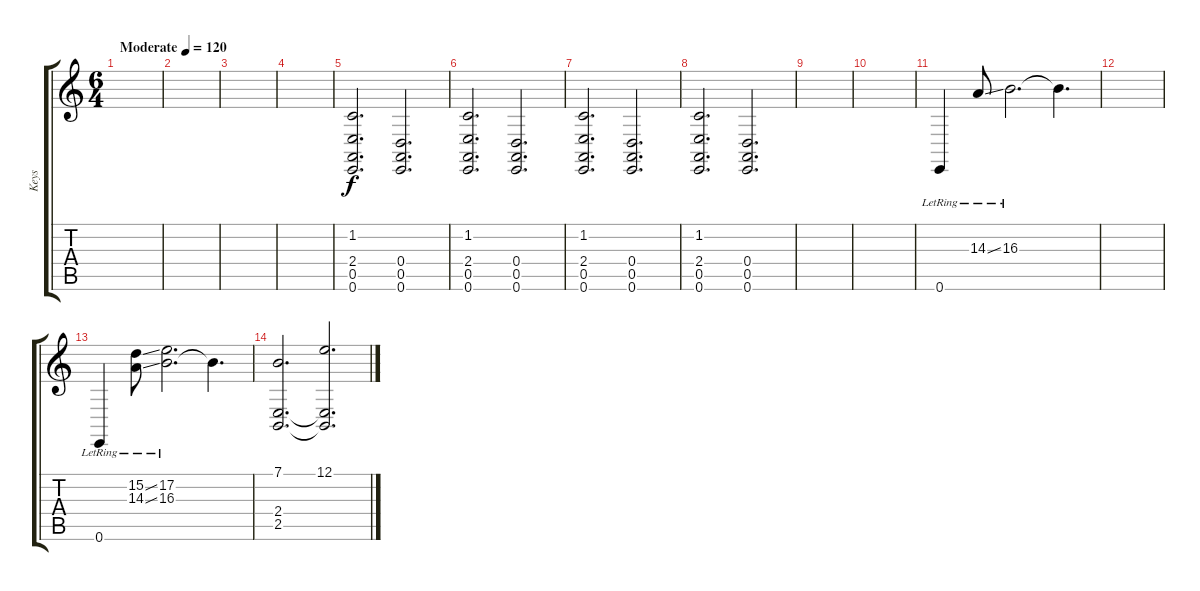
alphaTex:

\track ("Keys" "Keys") {instrument electricpiano1}
\staff {score tabs}
\tuning (E4 B3 G3 D3 A2 E2) {hide}
\ts (6 4)
\tempo (120 "Moderate")
\clef g2
\ks c
|
|
|
|
(1.2 2.4 0.5 0.6).2{d} (0.4 0.5 0.6).2{d} |
(1.2 2.4 0.5 0.6).2{d} (0.4 0.5 0.6).2{d} |
(1.2 2.4 0.5 0.6).2{d} (0.4 0.5 0.6).2{d} |
(1.2 2.4 0.5 0.6).2{d} (0.4 0.5 0.6).2{d} |
|
|
0.6{lr}.4 14.3{ss lr}.8 16.3{lr}.2{d} 16.3{t}.4{d} |
|
0.6{lr}.4 (15.2{ss} 14.3{ss lr}).8 (17.2 16.3{lr}).2{d} 16.3{t}.4{d} |
(7.1 2.4 2.5).2{d} (12.1 2.4{t} 2.5{t}).2{d}
